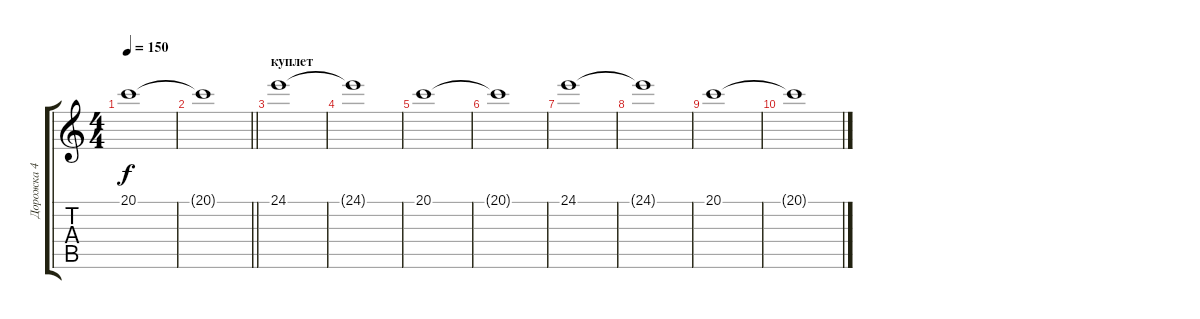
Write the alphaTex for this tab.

\track ("Дорожка 4" "Дорожка 4") {instrument marimba bank 127}
\staff {score tabs}
\tuning (E4 B3 G3 D3 A2 E2) {hide}
\ts (4 4)
\tempo 150
\clef g2
\ks c
20.1.1{dy f} |
\barLineRight lightlight
20.1{t}.1 |
\section ("" "куплет")
24.1.1 |
24.1{t}.1 |
20.1.1 |
20.1{t}.1 |
24.1.1 |
24.1{t}.1 |
20.1.1 |
20.1{t}.1
